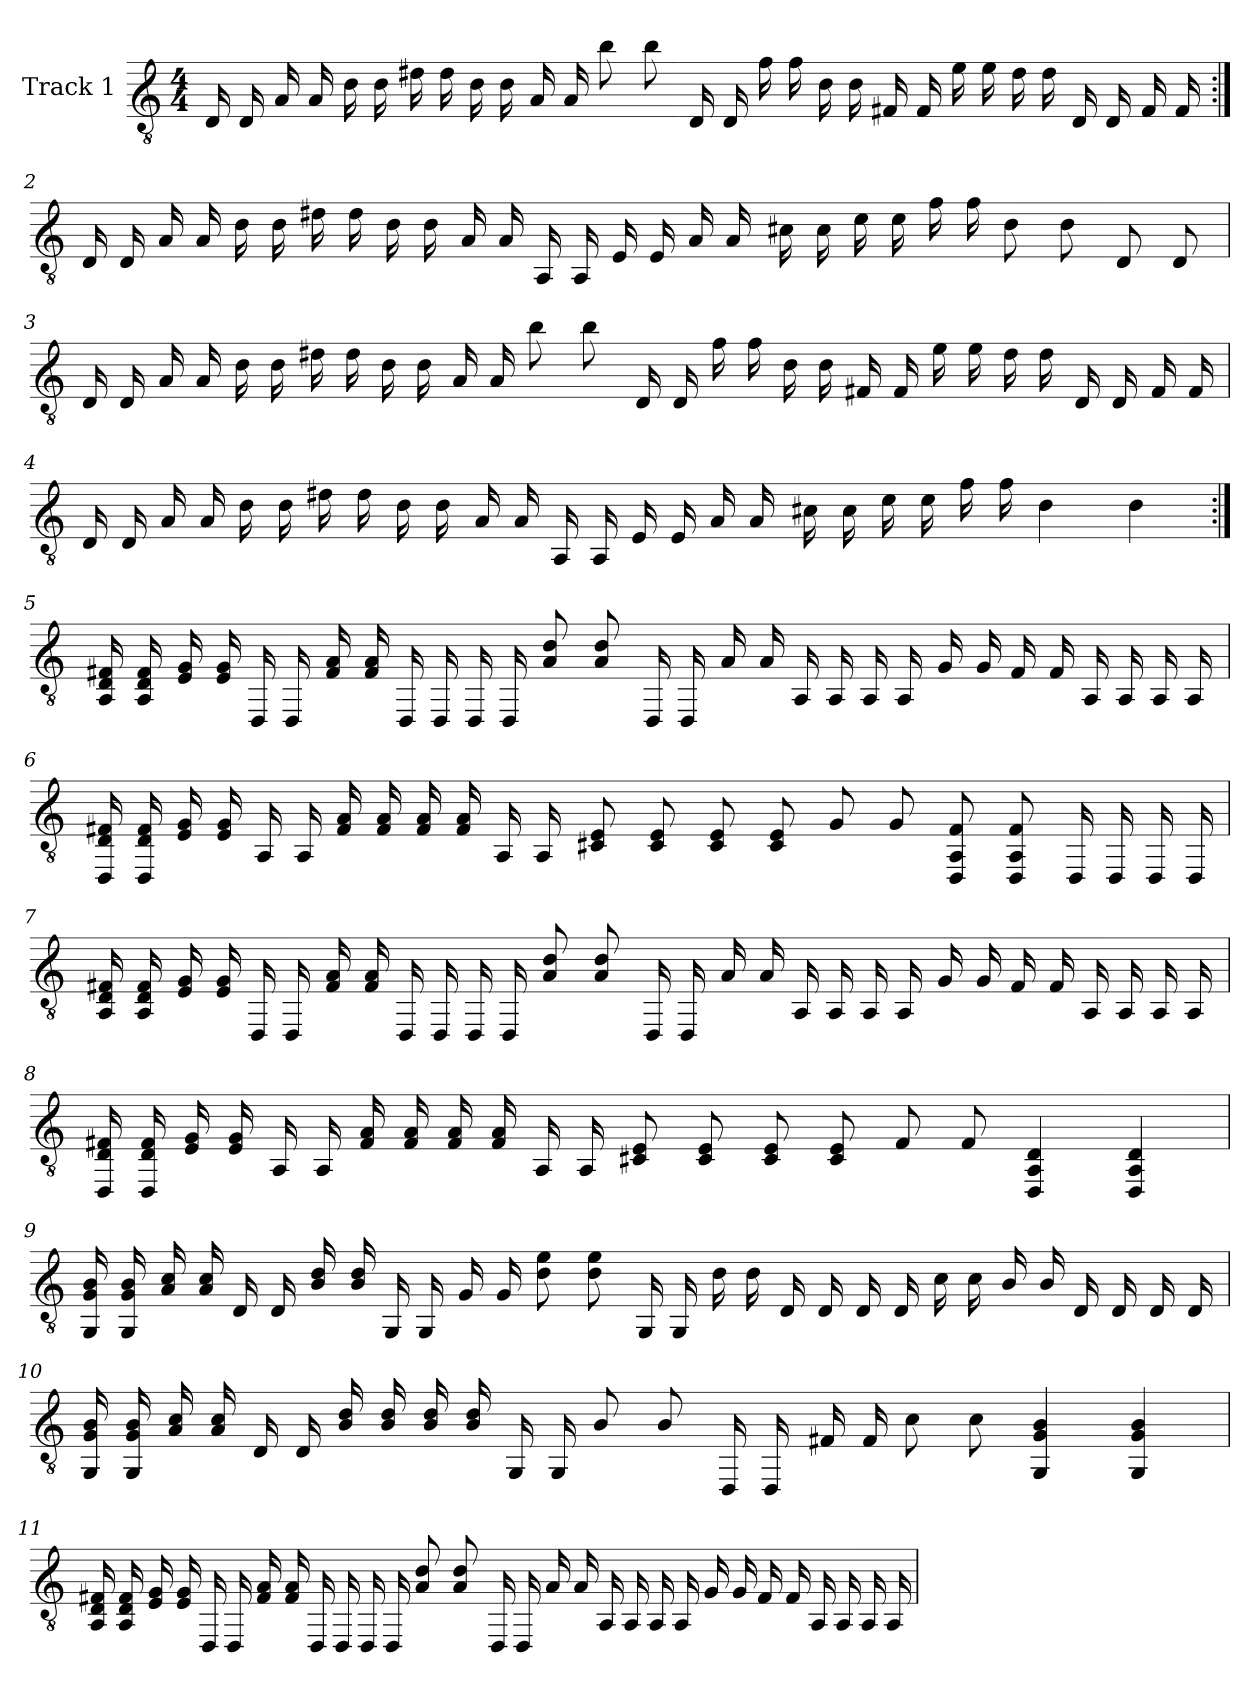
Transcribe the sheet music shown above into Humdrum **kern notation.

**kern
*part1
*staff1
*I"Track 1
*stria6
*clefGv2
*k[]
*M4/4
*MM95
=1
16D
16D
16A
16A
16d
16d
16f#
16f#
16d
16d
16A
16A
8dd
8dd
16D
16D
16a
16a
16d
16d
16F#
16F#
16g
16g
16f#
16f#
16D
16D
16F#
16F#
=2:|!
16D
16D
16A
16A
16d
16d
16f#
16f#
16d
16d
16A
16A
16AA
16AA
16E
16E
16A
16A
16c#
16c#
16e
16e
16a
16a
8d
8d
8D
8D
=3
16D
16D
16A
16A
16d
16d
16f#
16f#
16d
16d
16A
16A
8dd
8dd
16D
16D
16a
16a
16d
16d
16F#
16F#
16g
16g
16f#
16f#
16D
16D
16F#
16F#
=4
16D
16D
16A
16A
16d
16d
16f#
16f#
16d
16d
16A
16A
16AA
16AA
16E
16E
16A
16A
16c#
16c#
16e
16e
16a
16a
4d
4d
=5:|!
16F# 16D 16AA
16F# 16D 16AA
16G 16E
16G 16E
16DD
16DD
16A 16F#
16A 16F#
16DD
16DD
16DD
16DD
8d 8A
8d 8A
16DD
16DD
16A
16A
16AA
16AA
16AA
16AA
16G
16G
16F#
16F#
16AA
16AA
16AA
16AA
=6
16F# 16D 16DD
16F# 16D 16DD
16G 16E
16G 16E
16AA
16AA
16A 16F#
16A 16F#
16A 16F#
16A 16F#
16AA
16AA
8E 8C#
8E 8C#
8E 8C#
8E 8C#
8G
8G
8F# 8AA 8DD
8F# 8AA 8DD
16DD
16DD
16DD
16DD
=7
16F# 16D 16AA
16F# 16D 16AA
16G 16E
16G 16E
16DD
16DD
16A 16F#
16A 16F#
16DD
16DD
16DD
16DD
8d 8A
8d 8A
16DD
16DD
16A
16A
16AA
16AA
16AA
16AA
16G
16G
16F#
16F#
16AA
16AA
16AA
16AA
=8
16F# 16D 16DD
16F# 16D 16DD
16G 16E
16G 16E
16AA
16AA
16A 16F#
16A 16F#
16A 16F#
16A 16F#
16AA
16AA
8E 8C#
8E 8C#
8E 8C#
8E 8C#
8F#
8F#
4D 4AA 4DD
4D 4AA 4DD
=9
16B 16G 16GG
16B 16G 16GG
16c 16A
16c 16A
16D
16D
16d 16B
16d 16B
16GG
16GG
16G
16G
8g 8d
8g 8d
16GG
16GG
16d
16d
16D
16D
16D
16D
16c
16c
16B
16B
16D
16D
16D
16D
=10
16B 16G 16GG
16B 16G 16GG
16c 16A
16c 16A
16D
16D
16d 16B
16d 16B
16d 16B
16d 16B
16GG
16GG
8B
8B
16DD
16DD
16F#
16F#
8c
8c
4B 4G 4GG
4B 4G 4GG
=11
16F# 16D 16AA
16F# 16D 16AA
16G 16E
16G 16E
16DD
16DD
16A 16F#
16A 16F#
16DD
16DD
16DD
16DD
8d 8A
8d 8A
16DD
16DD
16A
16A
16AA
16AA
16AA
16AA
16G
16G
16F#
16F#
16AA
16AA
16AA
16AA
=
*-
